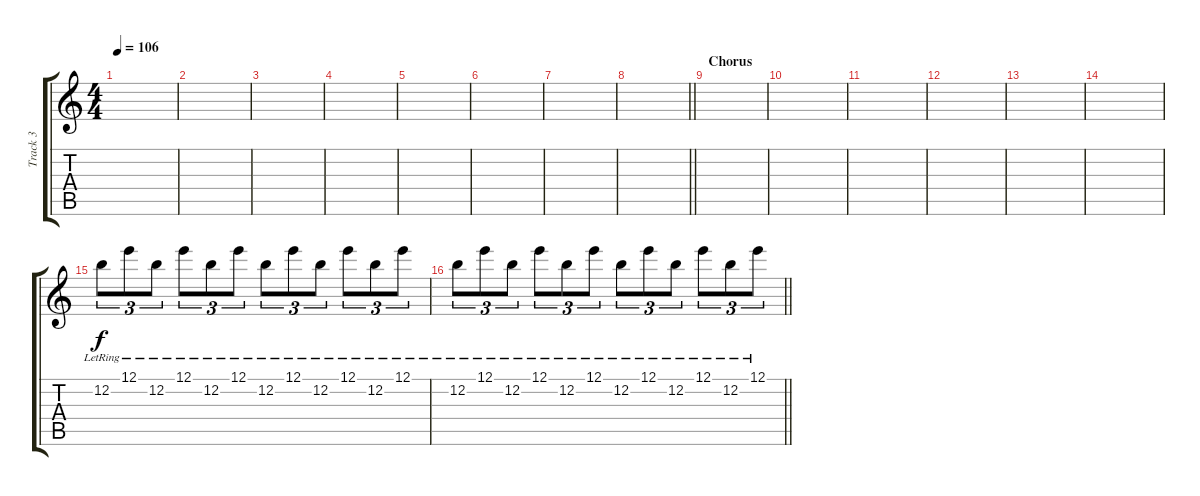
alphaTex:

\track ("Track 3" "Track 3") {instrument distortionguitar}
\staff {score tabs}
\tuning (E4 B3 G3 D3 A2 E2) {hide}
\ts (4 4)
\tempo 106
\clef g2
\ks c
|
|
|
|
|
|
|
\barLineRight lightlight
|
\section ("" "Chorus")
|
|
|
|
|
|
12.2{lr}.8{tu (3 2)} 12.1{lr}.8{tu (3 2)} 12.2{lr}.8{tu (3 2)} 12.1{lr}.8{tu (3 2)} 12.2{lr}.8{tu (3 2) volume 10} 12.1{lr}.8{tu (3 2)} 12.2{lr}.8{tu (3 2)} 12.1{lr}.8{tu (3 2)} 12.2{lr}.8{tu (3 2)} 12.1{lr}.8{tu (3 2)} 12.2{lr}.8{tu (3 2)} 12.1{lr}.8{tu (3 2)} |
\barLineRight lightlight
12.2{lr}.8{tu (3 2)} 12.1{lr}.8{tu (3 2)} 12.2{lr}.8{tu (3 2)} 12.1{lr}.8{tu (3 2)} 12.2{lr}.8{tu (3 2)} 12.1{lr}.8{tu (3 2)} 12.2{lr}.8{tu (3 2)} 12.1{lr}.8{tu (3 2)} 12.2{lr}.8{tu (3 2)} 12.1{lr}.8{tu (3 2)} 12.2{lr}.8{tu (3 2)} 12.1{lr}.8{tu (3 2)}
